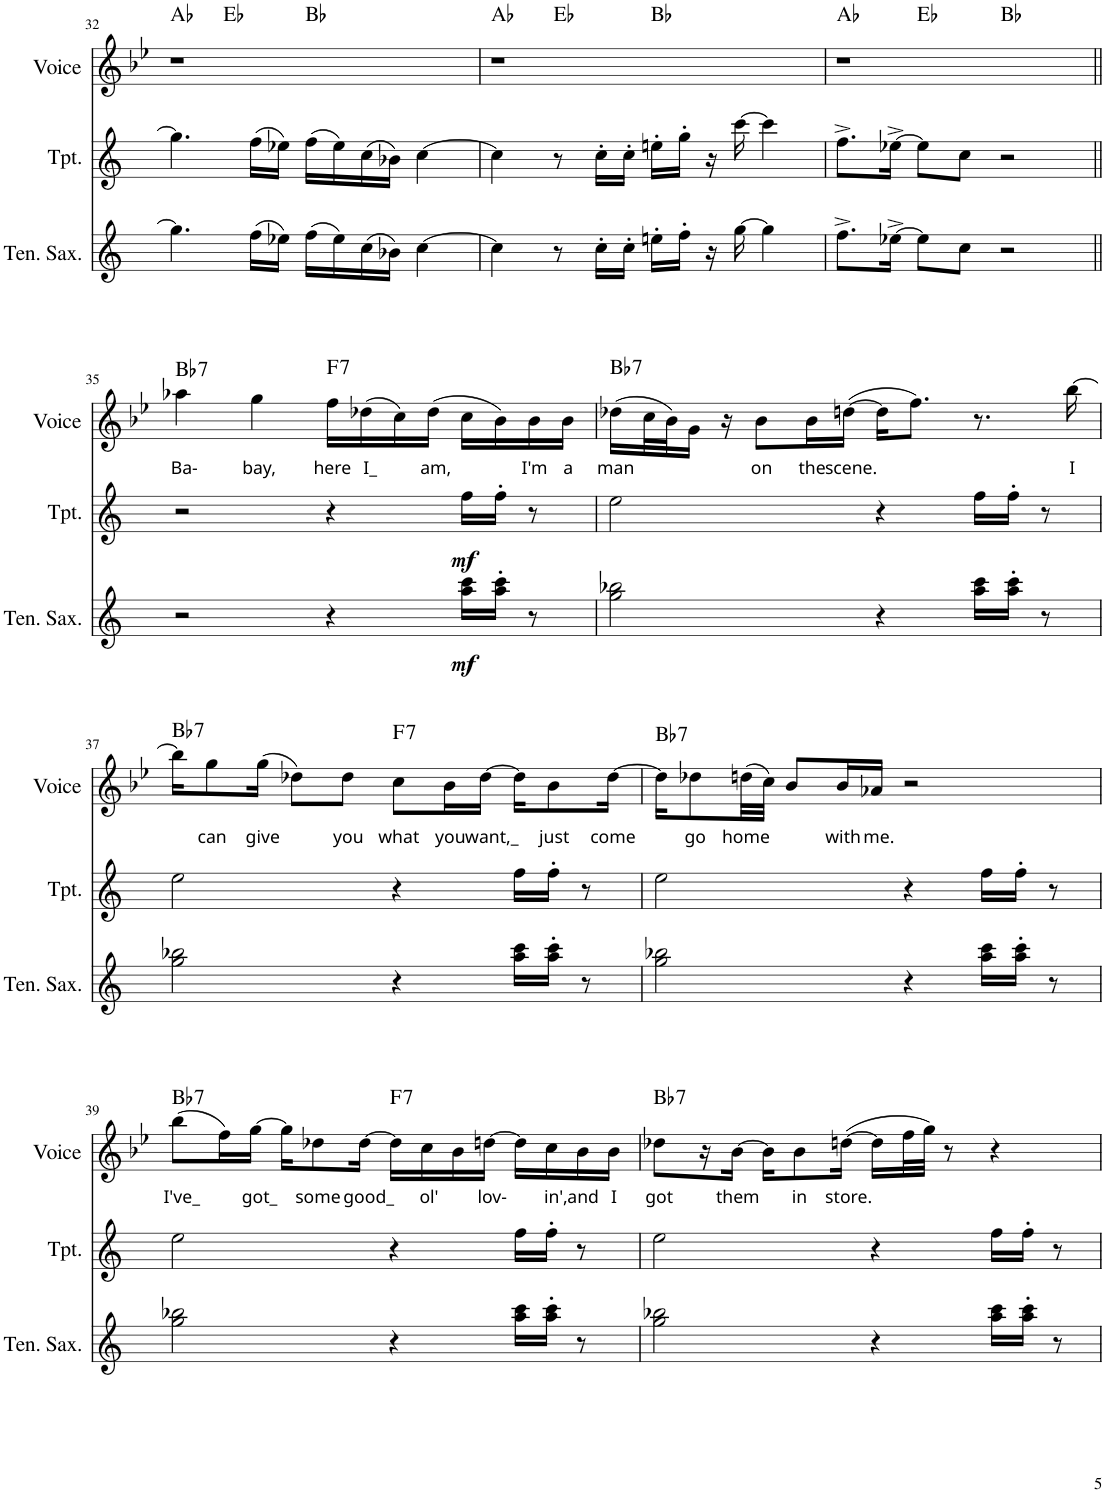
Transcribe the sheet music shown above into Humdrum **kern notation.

**kern	**dynam	**kern	**dynam	**kern	**text	**harte
*part3	*part3	*part2	*part2	*part1	*part1	*part1
*staff3	*staff3	*staff2	*staff2	*staff1	*staff1	*
*I"Tenor Saxophone	*	*I"Trumpet in Bb	*	*I"Voice	*	*
*I'Ten. Sax.	*	*I'Tpt.	*	*I'Voice	*	*
!!LO:PB:g=z
*clefG2	*	*clefG2	*	*clefG2	*	*
*Trd8c14	*	*Trd1c2	*	*	*	*
*k[]	*	*k[]	*	*k[b-e-]	*	*
*	*	*	*	*B-:	*	*
*M4/4	*	*M4/4	*	*M4/4	*	*
=32	=32	=32	=32	=32	=32	=32
*	*	*	*	*^	*	*
*	*	*	*	*	*^	*	*
4.gg\]	.	4.gg\]	.	1r	4ryy	2ryy	.	Ab:maj
.	.	.	.	.	2.ryy	.	.	Eb:maj
(16ff\LL	.	(16ff\LL	.	.	.	.	.	.
16ee-X\JJ)	.	16ee-X\JJ)	.	.	.	.	.	.
(16ff\LL	.	(16ff\LL	.	.	.	2ryy	.	Bb:maj
16ee-\)	.	16ee-\)	.	.	.	.	.	.
(16cc\	.	(16cc\	.	.	.	.	.	.
16b-X\JJ)	.	16b-X\JJ)	.	.	.	.	.	.
[4cc\	.	[4cc\	.	.	.	.	.	.
=33	=33	=33	=33	=33	=33	=33	=33	=33
4cc\]	.	4cc\]	.	1r	4ryy	2ryy	.	Ab:maj
8r	.	8r	.	.	2.ryy	.	.	Eb:maj
16cc'\LL	.	16cc'\LL	.	.	.	.	.	.
16cc'\JJ	.	16cc'\JJ	.	.	.	.	.	.
16een'\LL	.	16een'\LL	.	.	.	2ryy	.	Bb:maj
16ff'\JJ	.	16gg'\JJ	.	.	.	.	.	.
16r	.	16r	.	.	.	.	.	.
[16gg\	.	[16ccc\	.	.	.	.	.	.
4gg\]	.	4ccc\]	.	.	.	.	.	.
=34	=34	=34	=34	=34	=34	=34	=34	=34
8.ff^\L	.	8.ff^\L	.	1r	4ryy	2ryy	.	Ab:maj
[16ee-X^\Jk	.	[16ee-X^\Jk	.	.	.	.	.	.
8ee-\L]	.	8ee-\L]	.	.	2.ryy	.	.	Eb:maj
8cc\J	.	8cc\J	.	.	.	.	.	.
2r	.	2r	.	.	.	2ryy	.	Bb:maj
!!LO:LB:g=z
=35||	=35||	=35||	=35||	=35||	=35||	=35||	=35||	=35||
!	!	!	!	!	!	!	!LO:LY:b	!LO:H:kt=7
*	*	*	*	*v	*v	*v	*	*
2r	.	2r	.	4aa-X\	Ba-	Bb:7
!	!	!	!	!	!LO:LY:b	!
.	.	.	.	4gg\	bay,	.
!	!	!	!	!	!LO:LY:b	!LO:H:kt=7
4r	.	4r	.	16ff\LL	here	F:7
!	!	!	!	!	!LO:LY:b	!
.	.	.	.	(16dd-X\	I_	.
.	.	.	.	16cc\)	.	.
!	!	!	!	!	!LO:LY:b	!
.	.	.	.	(16dd-\JJ	am,	.
!	!LO:DY:b	!	!LO:DY:b	!	!	!
16aa\ 16ccc\LL	mf	16ff\LL	mf	16cc\LL	.	.
16aa\' 16ccc\'JJ	.	16ff'\JJ	.	16b-\)	.	.
!	!	!	!	!	!LO:LY:b	!
8r	.	8r	.	16b-\	I'm	.
!	!	!	!	!	!LO:LY:b	!
.	.	.	.	16b-\JJ	a	.
=36	=36	=36	=36	=36	=36	=36
!	!	!	!	!	!LO:LY:b	!LO:H:kt=7
2gg\ 2bb-X\	.	2ee\	.	(16dd-X\LL	man	Bb:7
.	.	.	.	32cc\L	.	.
.	.	.	.	32b-\J)	.	.
.	.	.	.	16g\JJ	.	.
.	.	.	.	16r	.	.
!	!	!	!	!	!LO:LY:b	!
.	.	.	.	8b-\L	on	.
!	!	!	!	!	!LO:LY:b	!
.	.	.	.	16b-\L	the	.
!	!	!	!	!	!LO:LY:b	!
.	.	.	.	([16ddn\JJ	scene.	.
4r	.	4r	.	16dd\KL]	.	.
.	.	.	.	8.ff\J)	.	.
16aa\ 16ccc\LL	.	16ff\LL	.	8.r	.	.
16aa\' 16ccc\'JJ	.	16ff'\JJ	.	.	.	.
8r	.	8r	.	.	.	.
!	!	!	!	!	!LO:LY:b	!
.	.	.	.	[16bb-\	I	.
!!LO:LB:g=z
=37	=37	=37	=37	=37	=37	=37
!	!	!	!	!	!	!LO:H:kt=7
2gg\ 2bb-X\	.	2ee\	.	16bb-\KL]	.	Bb:7
!	!	!	!	!	!LO:LY:b	!
.	.	.	.	8gg\	can	.
!	!	!	!	!	!LO:LY:b	!
.	.	.	.	(16gg\Jk	give	.
.	.	.	.	8dd-X\L)	.	.
!	!	!	!	!	!LO:LY:b	!
.	.	.	.	8dd-\J	you	.
!	!	!	!	!	!LO:LY:b	!LO:H:kt=7
4r	.	4r	.	8cc\L	what	F:7
!	!	!	!	!	!LO:LY:b	!
.	.	.	.	16b-\L	you	.
!	!	!	!	!	!LO:LY:b	!
.	.	.	.	[16dd-\JJ	want,_	.
16aa\ 16ccc\LL	.	16ff\LL	.	16dd-\KL]	.	.
!	!	!	!	!	!LO:LY:b	!
16aa\' 16ccc\'JJ	.	16ff'\JJ	.	8b-\	just	.
8r	.	8r	.	.	.	.
!	!	!	!	!	!LO:LY:b	!
.	.	.	.	[16dd-\Jk	come	.
=38	=38	=38	=38	=38	=38	=38
!	!	!	!	!	!	!LO:H:kt=7
2gg\ 2bb-X\	.	2ee\	.	16dd-\KL]	.	Bb:7
!	!	!	!	!	!LO:LY:b	!
.	.	.	.	8dd-X\	go	.
!	!	!	!	!	!LO:LY:b	!
.	.	.	.	(32ddn\LL	home	.
.	.	.	.	32cc\JJJ)	.	.
.	.	.	.	8b-/L	.	.
!	!	!	!	!	!LO:LY:b	!
.	.	.	.	16b-/L	with	.
!	!	!	!	!	!LO:LY:b	!
.	.	.	.	16a-X/JJ	me.	.
4r	.	4r	.	2r	.	.
16aa\ 16ccc\LL	.	16ff\LL	.	.	.	.
16aa\' 16ccc\'JJ	.	16ff'\JJ	.	.	.	.
8r	.	8r	.	.	.	.
!!LO:LB:g=z
=39	=39	=39	=39	=39	=39	=39
!	!	!	!	!	!LO:LY:b	!LO:H:kt=7
2gg\ 2bb-X\	.	2ee\	.	(8bb-\L	I've_	Bb:7
.	.	.	.	16ff\L)	.	.
!	!	!	!	!	!LO:LY:b	!
.	.	.	.	[16gg\JJ	got_	.
.	.	.	.	16gg\KL]	.	.
!	!	!	!	!	!LO:LY:b	!
.	.	.	.	8dd-X\	some	.
!	!	!	!	!	!LO:LY:b	!
.	.	.	.	[16dd-\Jk	good_	.
!	!	!	!	!	!	!LO:H:kt=7
4r	.	4r	.	16dd-\LL]	.	F:7
!	!	!	!	!	!LO:LY:b	!
.	.	.	.	16cc\	ol'	.
.	.	.	.	16b-\	.	.
!	!	!	!	!	!LO:LY:b	!
.	.	.	.	[16ddn\JJ	lov-	.
16aa\ 16ccc\LL	.	16ff\LL	.	16dd\LL]	.	.
!	!	!	!	!	!LO:LY:b	!
16aa\' 16ccc\'JJ	.	16ff'\JJ	.	16cc\	in',	.
!	!	!	!	!	!LO:LY:b	!
8r	.	8r	.	16b-\	and	.
!	!	!	!	!	!LO:LY:b	!
.	.	.	.	16b-\JJ	I	.
=40	=40	=40	=40	=40	=40	=40
!	!	!	!	!	!LO:LY:b	!LO:H:kt=7
2gg\ 2bb-X\	.	2ee\	.	8dd-X\L	got	Bb:7
.	.	.	.	16r	.	.
!	!	!	!	!	!LO:LY:b	!
.	.	.	.	[16b-\JJ	them	.
.	.	.	.	16b-\KL]	.	.
!	!	!	!	!	!LO:LY:b	!
.	.	.	.	8b-\	in	.
!	!	!	!	!	!LO:LY:b	!
.	.	.	.	([16ddn\Jk	store.	.
4r	.	4r	.	16dd\LL]	.	.
.	.	.	.	32ff\L	.	.
.	.	.	.	32gg\JJJ)	.	.
.	.	.	.	8r	.	.
16aa\ 16ccc\LL	.	16ff\LL	.	4r	.	.
16aa\' 16ccc\'JJ	.	16ff'\JJ	.	.	.	.
8r	.	8r	.	.	.	.
=	=	=	=	=	=	=
*-	*-	*-	*-	*-	*-	*-
